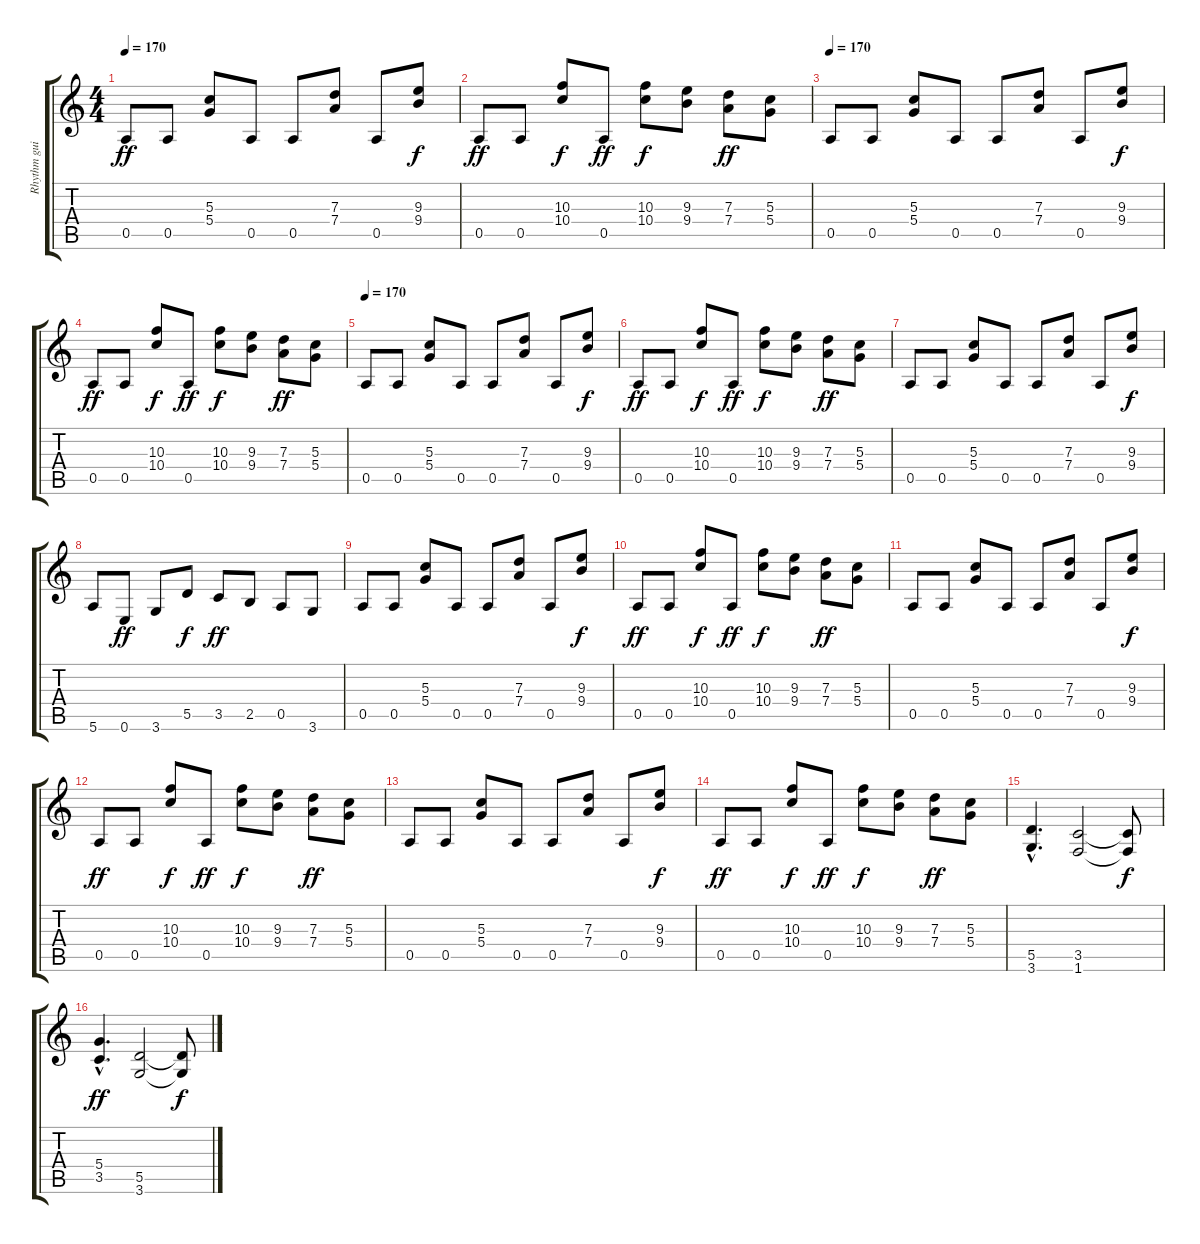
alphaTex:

\track ("Rhythm guitar" "Rhythm gui") {instrument overdrivenguitar}
\staff {score tabs}
\tuning (E4 B3 G3 D3 A2 E2) {hide}
\ts (4 4)
\tempo 170
\clef g2
\ks c
0.5.8{dy ff instrument overdrivenguitar} 0.5.8 (5.3 5.4).8 0.5.8 0.5.8 (7.3 7.4).8 0.5.8 (9.3 9.4).8{dy f} |
0.5.8{dy ff} 0.5.8 (10.3 10.4).8{dy f} 0.5.8{dy ff} (10.3 10.4).8{dy f} (9.3 9.4).8 (7.3 7.4).8{dy ff} (5.3 5.4).8 |
\tempo 170
0.5.8 0.5.8 (5.3 5.4).8 0.5.8 0.5.8 (7.3 7.4).8 0.5.8 (9.3 9.4).8{dy f} |
0.5.8{dy ff} 0.5.8 (10.3 10.4).8{dy f} 0.5.8{dy ff} (10.3 10.4).8{dy f} (9.3 9.4).8 (7.3 7.4).8{dy ff} (5.3 5.4).8 |
\tempo 170
0.5.8 0.5.8 (5.3 5.4).8 0.5.8 0.5.8 (7.3 7.4).8 0.5.8 (9.3 9.4).8{dy f} |
0.5.8{dy ff} 0.5.8 (10.3 10.4).8{dy f} 0.5.8{dy ff} (10.3 10.4).8{dy f} (9.3 9.4).8 (7.3 7.4).8{dy ff} (5.3 5.4).8 |
0.5.8 0.5.8 (5.3 5.4).8 0.5.8 0.5.8 (7.3 7.4).8 0.5.8 (9.3 9.4).8{dy f} |
5.6.8 0.6.8{dy ff} 3.6.8 5.5.8{dy f} 3.5.8{dy ff} 2.5.8 0.5.8 3.6.8 |
0.5.8 0.5.8 (5.3 5.4).8 0.5.8 0.5.8 (7.3 7.4).8 0.5.8 (9.3 9.4).8{dy f} |
0.5.8{dy ff} 0.5.8 (10.3 10.4).8{dy f} 0.5.8{dy ff} (10.3 10.4).8{dy f} (9.3 9.4).8 (7.3 7.4).8{dy ff} (5.3 5.4).8 |
0.5.8 0.5.8 (5.3 5.4).8 0.5.8 0.5.8 (7.3 7.4).8 0.5.8 (9.3 9.4).8{dy f} |
0.5.8{dy ff} 0.5.8 (10.3 10.4).8{dy f} 0.5.8{dy ff} (10.3 10.4).8{dy f} (9.3 9.4).8 (7.3 7.4).8{dy ff} (5.3 5.4).8 |
0.5.8 0.5.8 (5.3 5.4).8 0.5.8 0.5.8 (7.3 7.4).8 0.5.8 (9.3 9.4).8{dy f} |
0.5.8{dy ff} 0.5.8 (10.3 10.4).8{dy f} 0.5.8{dy ff} (10.3 10.4).8{dy f} (9.3 9.4).8 (7.3 7.4).8{dy ff} (5.3 5.4).8 |
(5.5{hac} 3.6{hac}).4{d} (3.5 1.6).2 (3.5{t} 1.6{t}).8{dy f} |
(5.4{hac} 3.5{hac}).4{d dy ff} (5.5 3.6).2 (5.5{t} 3.6{t}).8{dy f}
